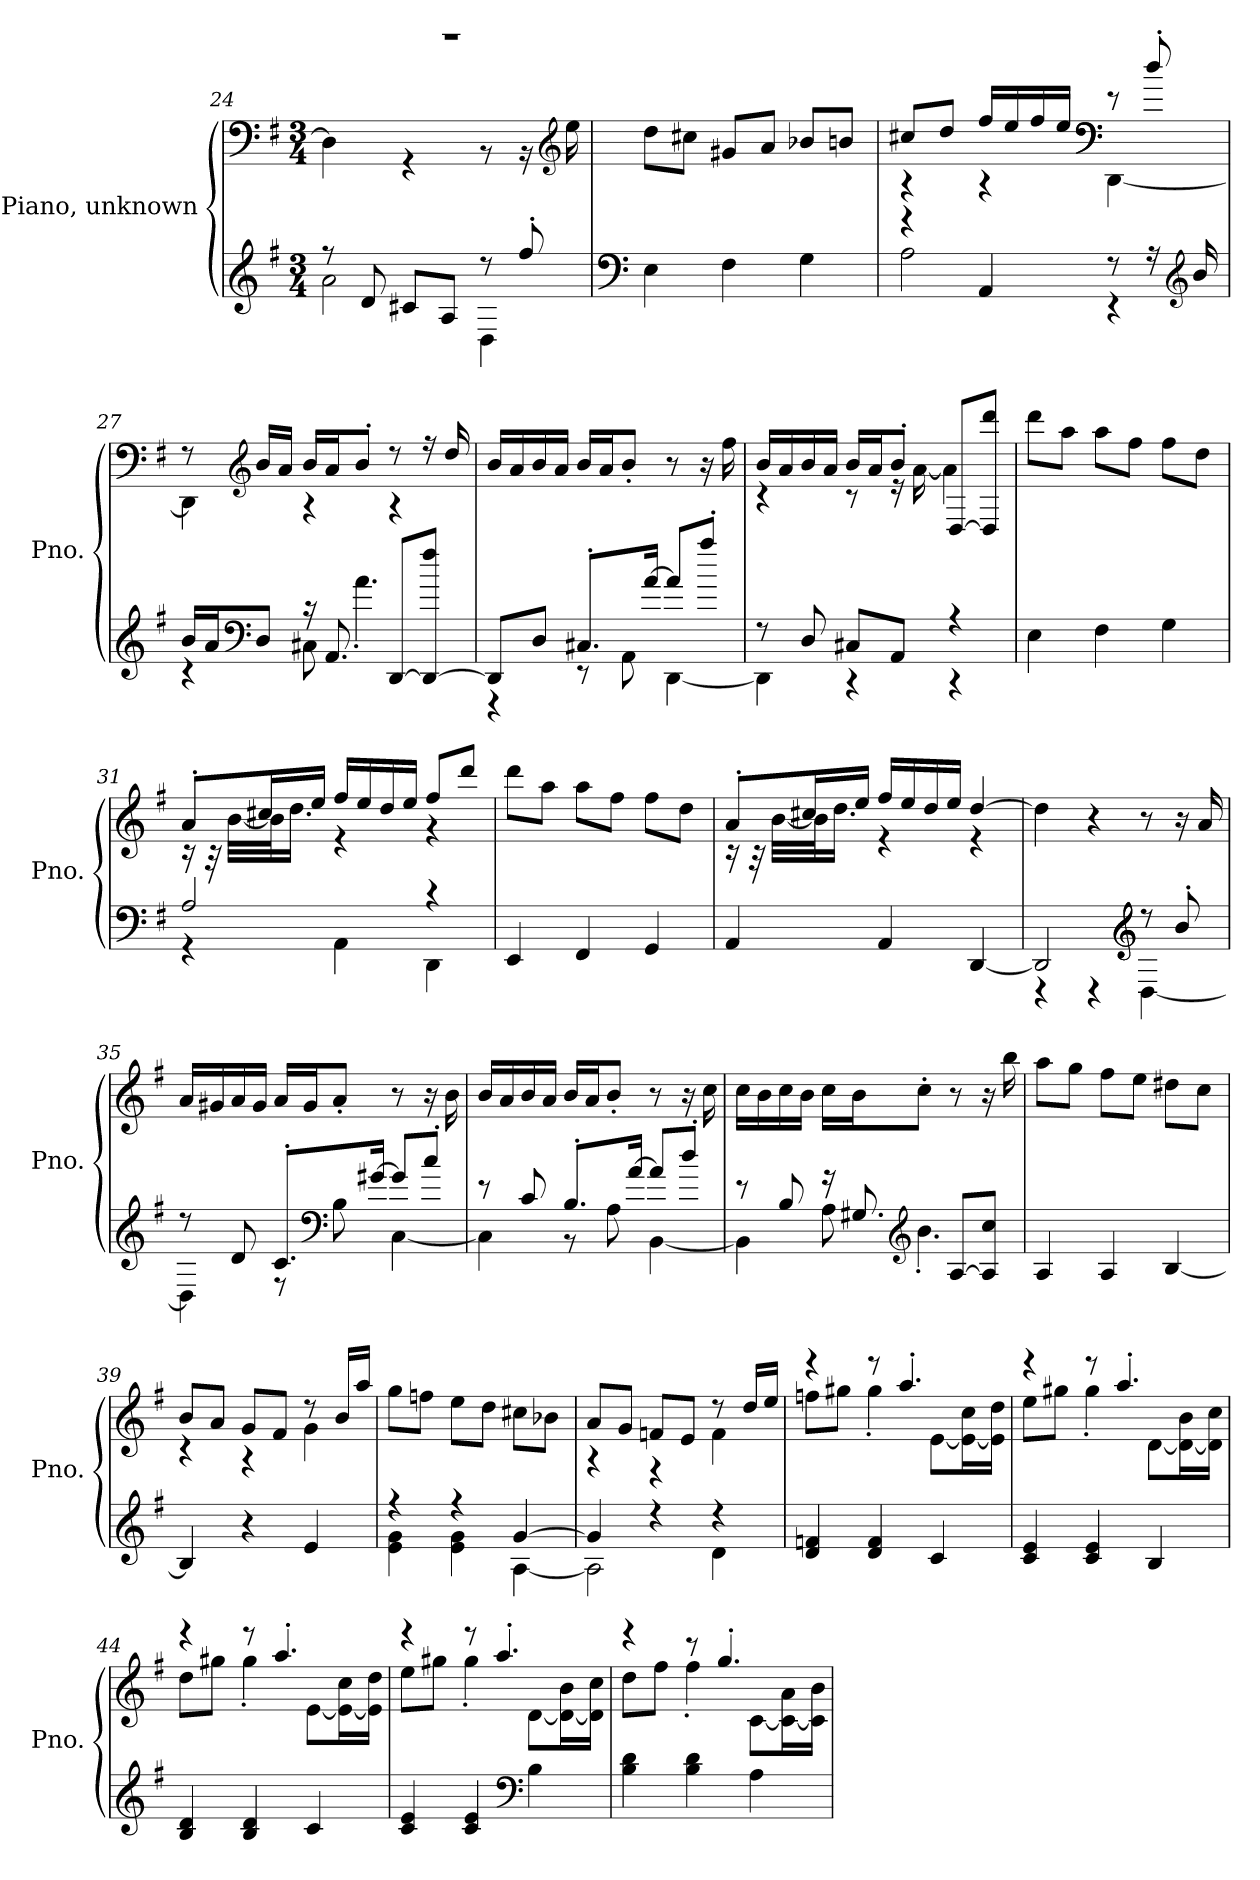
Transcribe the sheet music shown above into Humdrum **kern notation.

**kern	**kern
*part1	*part1
*staff2	*staff1
*I"Piano, unknown	*
*I'Pno.	*
*clefG2	*clefF4
*k[f#]	*k[f#]
*M3/4	*M3/4
=24	=24
*^	*^
8r	2a\	2.r	4D\]
8d/	.	.	.
8c#X/L	.	.	4r
8A/J	.	.	.
8r	4D\	.	8r
8ff#'/	.	.	16r
*	*	*clefG2	*
.	.	.	16ee\
*v	*v	*	*
*	*v	*v
=25	=25
*clefF4	*
4E\	8dd\L
.	8cc#X\J
4F#\	8g#X/L
.	8a/J
4G\	8b-X/L
.	8bn/J
!!LO:PB:g=z
=26	=26
*^	*^
4r	2A\	8cc#X/L	4r
.	.	8dd/J	.
4AA/	.	16ff#/LL	4r
.	.	16ee/	.
.	.	16ff#/	.
.	.	16ee/JJ	.
*	*	*clefF4	*
8r	4r	8r	[4DD\
16r	.	8dd'/	.
*clefG2	*	*	*
16b/	.	.	.
=27	=27	=27	=27
16b/LL	4r	8r	4DD\]
16a/J	.	.	.
*clefF4	*	*clefG2	*
8D/J	.	16b/LL	.
.	.	16a/JJ	.
16r	8C#X\	16b/LL	4r
8.AA/	.	16a/J	.
.	4.a'\	8b'/J	.
[8DD/L	.	8r	4r
8DD/_ 8ff#/J	.	16r	.
.	.	16dd/	.
*	*	*v	*v
=28	=28	=28
8DD/L]	4r	16b/LL
.	.	16a/
8D/J	.	16b/
.	.	16a/JJ
8.C#X'/L	8r	16b/LL
.	.	16a/J
.	8AA\	8b'/J
[16a/Jk	.	.
8a/L]	[4DD\	8r
8aa'/J	.	16r
.	.	16ff#\
!!LO:LB:g=z
=29	=29	=29
*	*	*^
8r	4DD\]	16b/LL	4r
.	.	16a/	.
8D/	.	16b/	.
.	.	16a/JJ	.
8C#X/L	4r	16b/LL	8r
.	.	16a/J	.
8AA/J	.	8b'/J	16r
.	.	.	[16a\
4r	4r	[8D/L	4a\]
.	.	8D/] 8ddd/J	.
*v	*v	*	*
*	*v	*v
=30	=30
4E\	8ddd\L
.	8aa\J
4F#\	8aa\L
.	8ff#\J
4G\	8ff#\L
.	8dd\J
=31	=31
*^	*^
2A/	4r	8a'/L	16r
.	.	.	32r
.	.	.	[32b\LLL
.	.	16cc#X/L	32b\J]
.	.	.	16.dd\JJ
.	.	16ee/JJ	.
.	4AA\	16ff#/LL	4r
.	.	16ee/	.
.	.	16dd/	.
.	.	16ee/JJ	.
4r	4DD\	8ff#/L	4r
.	.	8ddd/J	.
*v	*v	*	*
*	*v	*v
=32	=32
4EE/	8ddd\L
.	8aa\J
4FF#/	8aa\L
.	8ff#\J
4GG/	8ff#\L
.	8dd\J
!!LO:LB:g=z
=33	=33
*	*^
4AA/	8a'/L	16r
.	.	32r
.	.	[32b\LLL
.	16cc#X/L	32b\J]
.	.	16.dd\JJ
.	16ee/JJ	.
4AA/	16ff#/LL	4r
.	16ee/	.
.	16dd/	.
.	16ee/JJ	.
[4DD/	[4dd/	4r
*	*v	*v
=34	=34
*^	*
2DD/]	4r	4dd\]
.	4r	4r
*clefG2	*	*
8r	[4D\	8r
8b'/	.	16r
.	.	16a/
=35	=35	=35
8r	4D\]	16a/LL
.	.	16g#X/
8d/	.	16a/
.	.	16g#/JJ
8.c'/L	8r	16a/LL
.	.	16g#/J
*clefF4	*	*
.	8B\	8a'/J
[16g#X/Jk	.	.
8g#/L]	[4C\	8r
8cc'/J	.	16r
.	.	16b\
!!LO:LB:g=z
=36	=36	=36
8r	4C\]	16b/LL
.	.	16a/
8c/	.	16b/
.	.	16a/JJ
8.B'/L	8r	16b/LL
.	.	16a/J
.	8A\	8b'/J
[16a/Jk	.	.
8a/L]	[4BB\	8r
8dd'/J	.	16r
.	.	16cc\
=37	=37	=37
8r	4BB\]	16cc\LL
.	.	16b\
8B/	.	16cc\
.	.	16b\JJ
16r	8A\	16cc\LL
8.G#X/	.	16b\J
*clefG2	*	*
.	4.b'\	8cc'\J
[8A/L	.	8r
8A/] 8cc/J	.	16r
.	.	16bb\
*v	*v	*
=38	=38
4A/	8aa\L
.	8gg\J
4A/	8ff#\L
.	8ee\J
[4B/	8dd#X\L
.	8cc\J
=39	=39
*	*^
4B/]	8b/L	4r
.	8a/J	.
4r	8g/L	4r
.	8f#/J	.
4e/	8r	4g\
.	16b/LL	.
.	16aa/JJ	.
*	*v	*v
!!LO:LB:g=z
=40	=40
*^	*
4r	4e\ 4g\	8gg\L
.	.	8ffn\J
4r	4e\ 4g\	8ee\L
.	.	8dd\J
[4g/	[4A\	8cc#X\L
.	.	8b-X\J
=41	=41	=41
*	*	*^
4g/]	2A\]	8a/L	4r
.	.	8g/J	.
4r	.	8fn/L	4r
.	.	8e/J	.
4r	4d\	8r	4f\
.	.	16dd/LL	.
.	.	16ee/JJ	.
*v	*v	*	*
=42	=42	=42
4d/ 4fn/	4r	8ffn\L
.	.	8gg#X\J
4d/ 4f/	8r	4gg#'\
.	4.aa'/	.
4c/	.	[8e\L
.	.	16e\_ 16cc\L
.	.	16e\] 16dd\JJ
=43	=43	=43
4c/ 4e/	4r	8ee\L
.	.	8gg#X\J
4c/ 4e/	8r	4gg#'\
.	4.aa'/	.
4B/	.	[8d\L
.	.	16d\_ 16b\L
.	.	16d\] 16cc\JJ
!!LO:LB:g=z	!!
=44	=44	=44
4B/ 4d/	4r	8dd\L
.	.	8gg#X\J
4B/ 4d/	8r	4gg#'\
.	4.aa'/	.
4c/	.	[8e\L
.	.	16e\_ 16cc\L
.	.	16e\] 16dd\JJ
=45	=45	=45
4c/ 4e/	4r	8ee\L
.	.	8gg#X\J
4c/ 4e/	8r	4gg#'\
.	4.aa'/	.
*clefF4	*	*
4B\	.	[8d\L
.	.	16d\_ 16b\L
.	.	16d\] 16cc\JJ
=46	=46	=46
4B\ 4d\	4r	8dd\L
.	.	8ff#\J
4B\ 4d\	8r	4ff#'\
.	4.gg'/	.
4A\	.	[8c\L
.	.	16c\_ 16a\L
.	.	16c\] 16b\JJ
*	*v	*v
=	=
*-	*-
